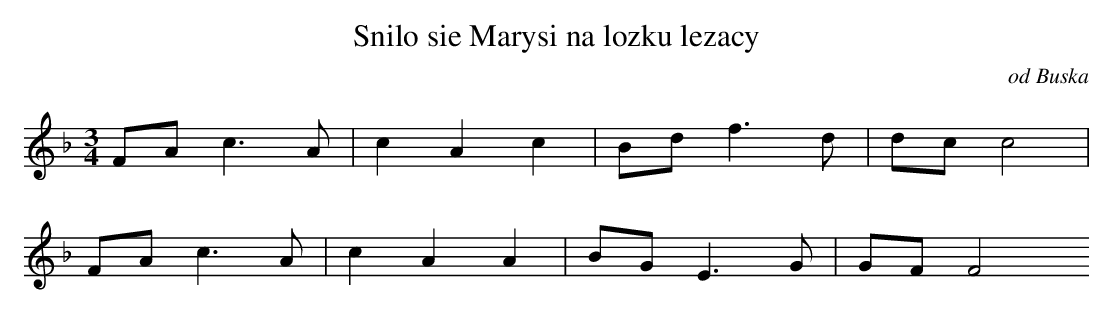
X:1
T: Snilo sie Marysi na lozku lezacy
O: od Buska
M: 3/4
L: 1/8
K: F
FAc3A | c2A2c2 | Bdf3d | dcc4 |
FAc3A | c2A2A2 | BGE3G | GFF4
